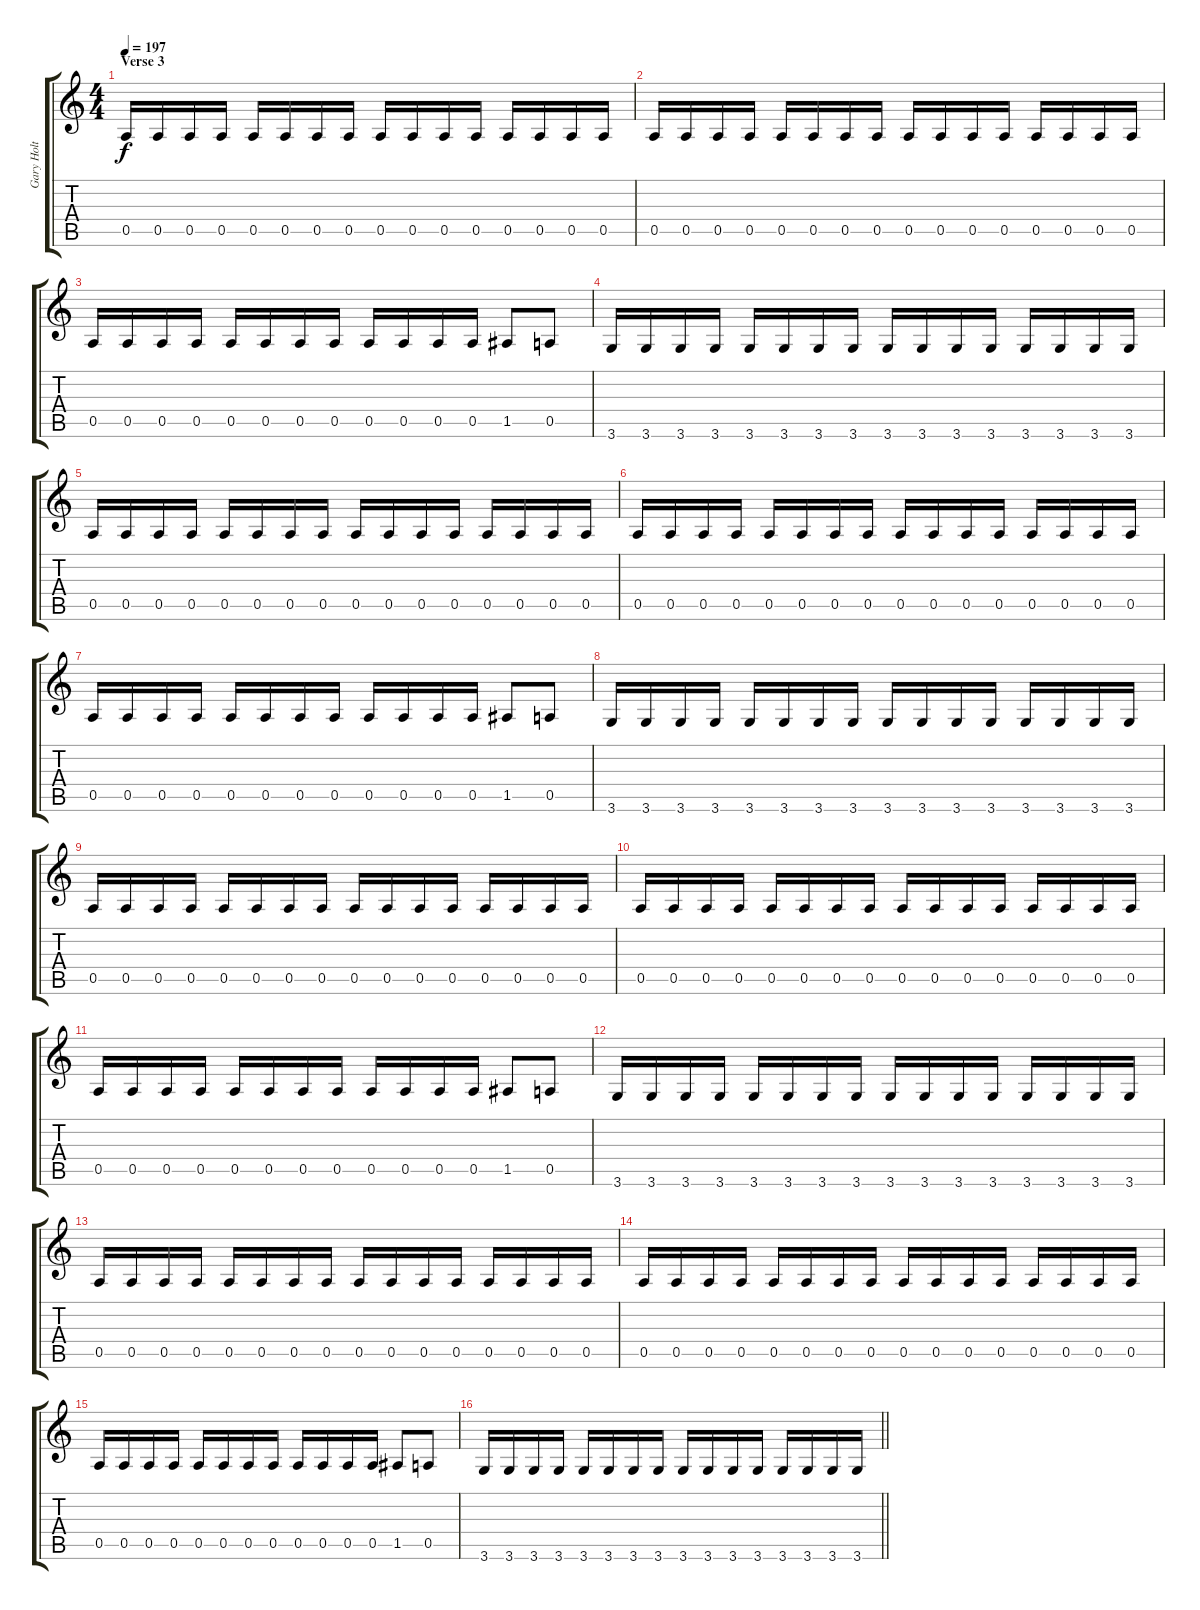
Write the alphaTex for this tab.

\track ("Gary Holt" "Gary Holt") {instrument distortionguitar}
\staff {score tabs}
\tuning (E4 B3 G3 D3 A2 E2) {hide}
\ts (4 4)
\section ("" "Verse 3")
\tempo 197
\clef g2
\ks c
0.5.16{dy f} 0.5.16 0.5.16 0.5.16 0.5.16 0.5.16 0.5.16 0.5.16 0.5.16 0.5.16 0.5.16 0.5.16 0.5.16 0.5.16 0.5.16 0.5.16 |
0.5.16 0.5.16 0.5.16 0.5.16 0.5.16 0.5.16 0.5.16 0.5.16 0.5.16 0.5.16 0.5.16 0.5.16 0.5.16 0.5.16 0.5.16 0.5.16 |
0.5.16 0.5.16 0.5.16 0.5.16 0.5.16 0.5.16 0.5.16 0.5.16 0.5.16 0.5.16 0.5.16 0.5.16 1.5.8 0.5.8 |
3.6.16 3.6.16 3.6.16 3.6.16 3.6.16 3.6.16 3.6.16 3.6.16 3.6.16 3.6.16 3.6.16 3.6.16 3.6.16 3.6.16 3.6.16 3.6.16 |
0.5.16 0.5.16 0.5.16 0.5.16 0.5.16 0.5.16 0.5.16 0.5.16 0.5.16 0.5.16 0.5.16 0.5.16 0.5.16 0.5.16 0.5.16 0.5.16 |
0.5.16 0.5.16 0.5.16 0.5.16 0.5.16 0.5.16 0.5.16 0.5.16 0.5.16 0.5.16 0.5.16 0.5.16 0.5.16 0.5.16 0.5.16 0.5.16 |
0.5.16 0.5.16 0.5.16 0.5.16 0.5.16 0.5.16 0.5.16 0.5.16 0.5.16 0.5.16 0.5.16 0.5.16 1.5.8 0.5.8 |
3.6.16 3.6.16 3.6.16 3.6.16 3.6.16 3.6.16 3.6.16 3.6.16 3.6.16 3.6.16 3.6.16 3.6.16 3.6.16 3.6.16 3.6.16 3.6.16 |
0.5.16 0.5.16 0.5.16 0.5.16 0.5.16 0.5.16 0.5.16 0.5.16 0.5.16 0.5.16 0.5.16 0.5.16 0.5.16 0.5.16 0.5.16 0.5.16 |
0.5.16 0.5.16 0.5.16 0.5.16 0.5.16 0.5.16 0.5.16 0.5.16 0.5.16 0.5.16 0.5.16 0.5.16 0.5.16 0.5.16 0.5.16 0.5.16 |
0.5.16 0.5.16 0.5.16 0.5.16 0.5.16 0.5.16 0.5.16 0.5.16 0.5.16 0.5.16 0.5.16 0.5.16 1.5.8 0.5.8 |
3.6.16 3.6.16 3.6.16 3.6.16 3.6.16 3.6.16 3.6.16 3.6.16 3.6.16 3.6.16 3.6.16 3.6.16 3.6.16 3.6.16 3.6.16 3.6.16 |
0.5.16 0.5.16 0.5.16 0.5.16 0.5.16 0.5.16 0.5.16 0.5.16 0.5.16 0.5.16 0.5.16 0.5.16 0.5.16 0.5.16 0.5.16 0.5.16 |
0.5.16 0.5.16 0.5.16 0.5.16 0.5.16 0.5.16 0.5.16 0.5.16 0.5.16 0.5.16 0.5.16 0.5.16 0.5.16 0.5.16 0.5.16 0.5.16 |
0.5.16 0.5.16 0.5.16 0.5.16 0.5.16 0.5.16 0.5.16 0.5.16 0.5.16 0.5.16 0.5.16 0.5.16 1.5.8 0.5.8 |
\barLineRight lightlight
3.6.16 3.6.16 3.6.16 3.6.16 3.6.16 3.6.16 3.6.16 3.6.16 3.6.16 3.6.16 3.6.16 3.6.16 3.6.16 3.6.16 3.6.16 3.6.16
